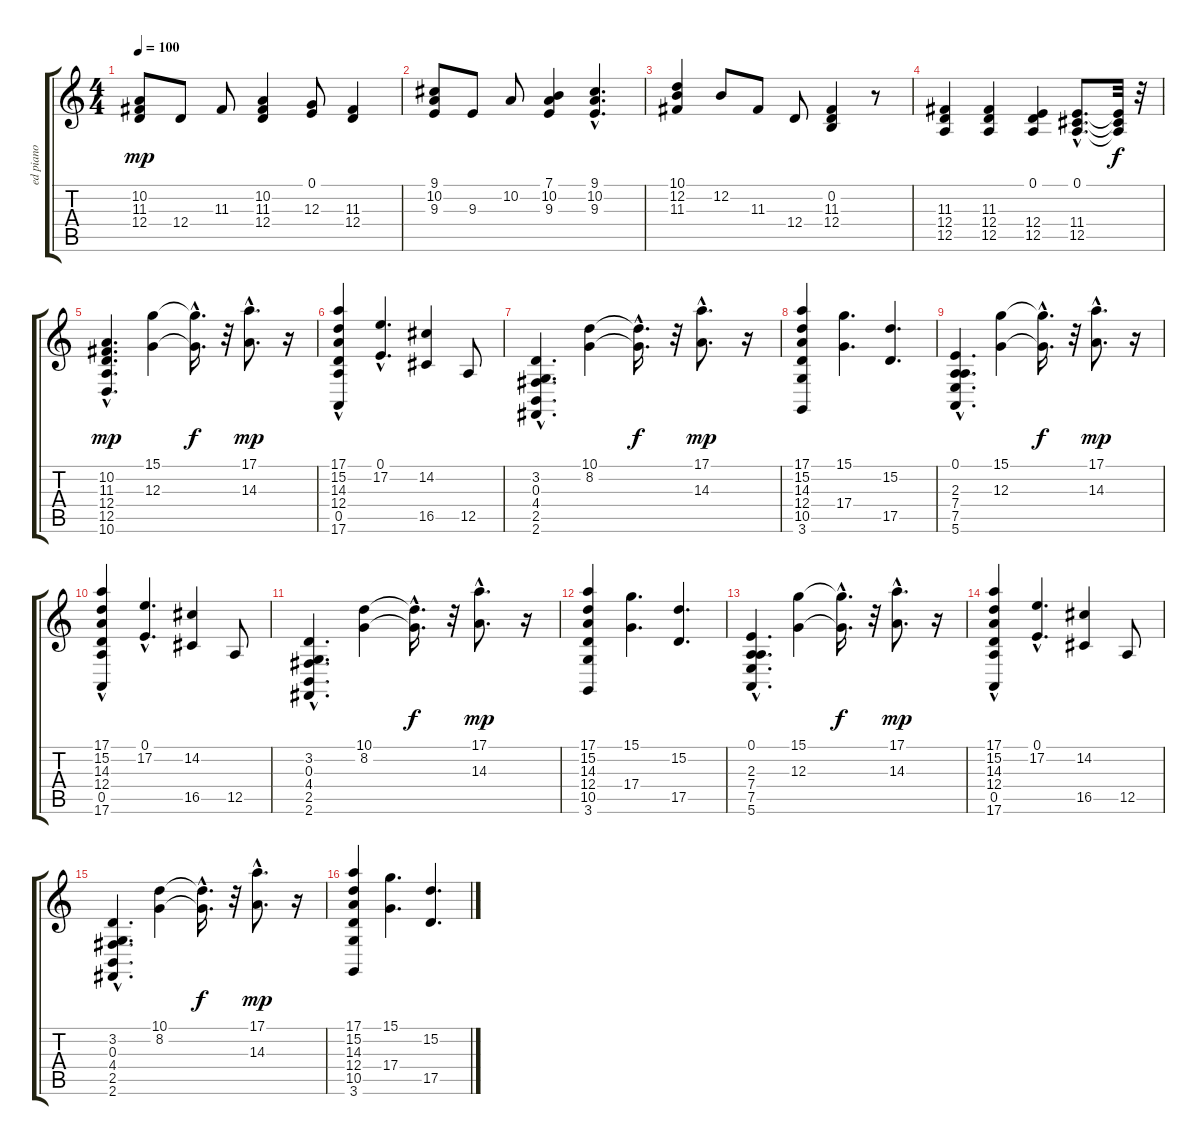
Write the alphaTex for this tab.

\track ("ed piano" "ed piano") {instrument electricgrandpiano}
\staff {score tabs}
\tuning (E4 B3 G3 D3 A2 E2) {hide}
\ts (4 4)
\tempo 100
\clef g2
\ks c
(10.2 11.3 12.4).8{dy mp} 12.4.8 11.3.8 (10.2 11.3 12.4).4 (0.1 12.3).8 (11.3 12.4).4 |
(9.1 10.2 9.3).8 9.3.8 10.2.8 (7.1 10.2 9.3).4 (9.1{hac} 10.2{hac} 9.3{hac}).4{d} |
(10.1 12.2 11.3).4 12.2.8 11.3.8 12.4.8 (0.2 11.3 12.4).4 r.8 |
(11.3 12.4 12.5).4 (11.3 12.4 12.5).4 (0.1 12.4 12.5).4 (0.1{hac} 11.4{hac} 12.5{hac}).8{d} (0.1{t} 11.4{t} 12.5{t}).32{dy f} r.32 |
(10.2{hac} 11.3{hac} 12.4{hac} 12.5{hac} 10.6).4{d dy mp} (15.1 12.3).4 (15.1{hac t} 12.3{hac t}).16{d dy f} r.32 (17.1{hac} 14.3{hac}).8{d dy mp} r.16 |
(17.1 15.2 14.3{hac} 12.4 0.5 17.6{hac}).4 (0.1{hac} 17.2{hac}).4{d} (14.2 16.5).4 12.5.8 |
(3.2{hac} 0.3{hac} 4.4{hac} 2.5{hac} 2.6).4{d} (10.1 8.2).4 (10.1{hac t} 8.2{hac t}).16{d dy f} r.32 (17.1{hac} 14.3{hac}).8{d dy mp} r.16 |
(17.1 15.2 14.3 12.4 10.5 3.6).4 (15.1 17.4).4{d} (15.2 17.5).4{d} |
(0.1{hac} 2.3 7.4{hac} 7.5{hac} 5.6).4{d} (15.1 12.3).4 (15.1{hac t} 12.3{hac t}).16{d dy f} r.32 (17.1{hac} 14.3{hac}).8{d dy mp} r.16 |
(17.1 15.2 14.3{hac} 12.4 0.5 17.6{hac}).4 (0.1{hac} 17.2{hac}).4{d} (14.2 16.5).4 12.5.8 |
(3.2{hac} 0.3{hac} 4.4{hac} 2.5{hac} 2.6).4{d} (10.1 8.2).4 (10.1{hac t} 8.2{hac t}).16{d dy f} r.32 (17.1{hac} 14.3{hac}).8{d dy mp} r.16 |
(17.1 15.2 14.3 12.4 10.5 3.6).4 (15.1 17.4).4{d} (15.2 17.5).4{d} |
(0.1{hac} 2.3 7.4{hac} 7.5{hac} 5.6).4{d} (15.1 12.3).4 (15.1{hac t} 12.3{hac t}).16{d dy f} r.32 (17.1{hac} 14.3{hac}).8{d dy mp} r.16 |
(17.1 15.2 14.3{hac} 12.4 0.5 17.6{hac}).4 (0.1{hac} 17.2{hac}).4{d} (14.2 16.5).4 12.5.8 |
(3.2{hac} 0.3{hac} 4.4{hac} 2.5{hac} 2.6).4{d} (10.1 8.2).4 (10.1{hac t} 8.2{hac t}).16{d dy f} r.32 (17.1{hac} 14.3{hac}).8{d dy mp} r.16 |
(17.1 15.2 14.3 12.4 10.5 3.6).4 (15.1 17.4).4{d} (15.2 17.5).4{d}
